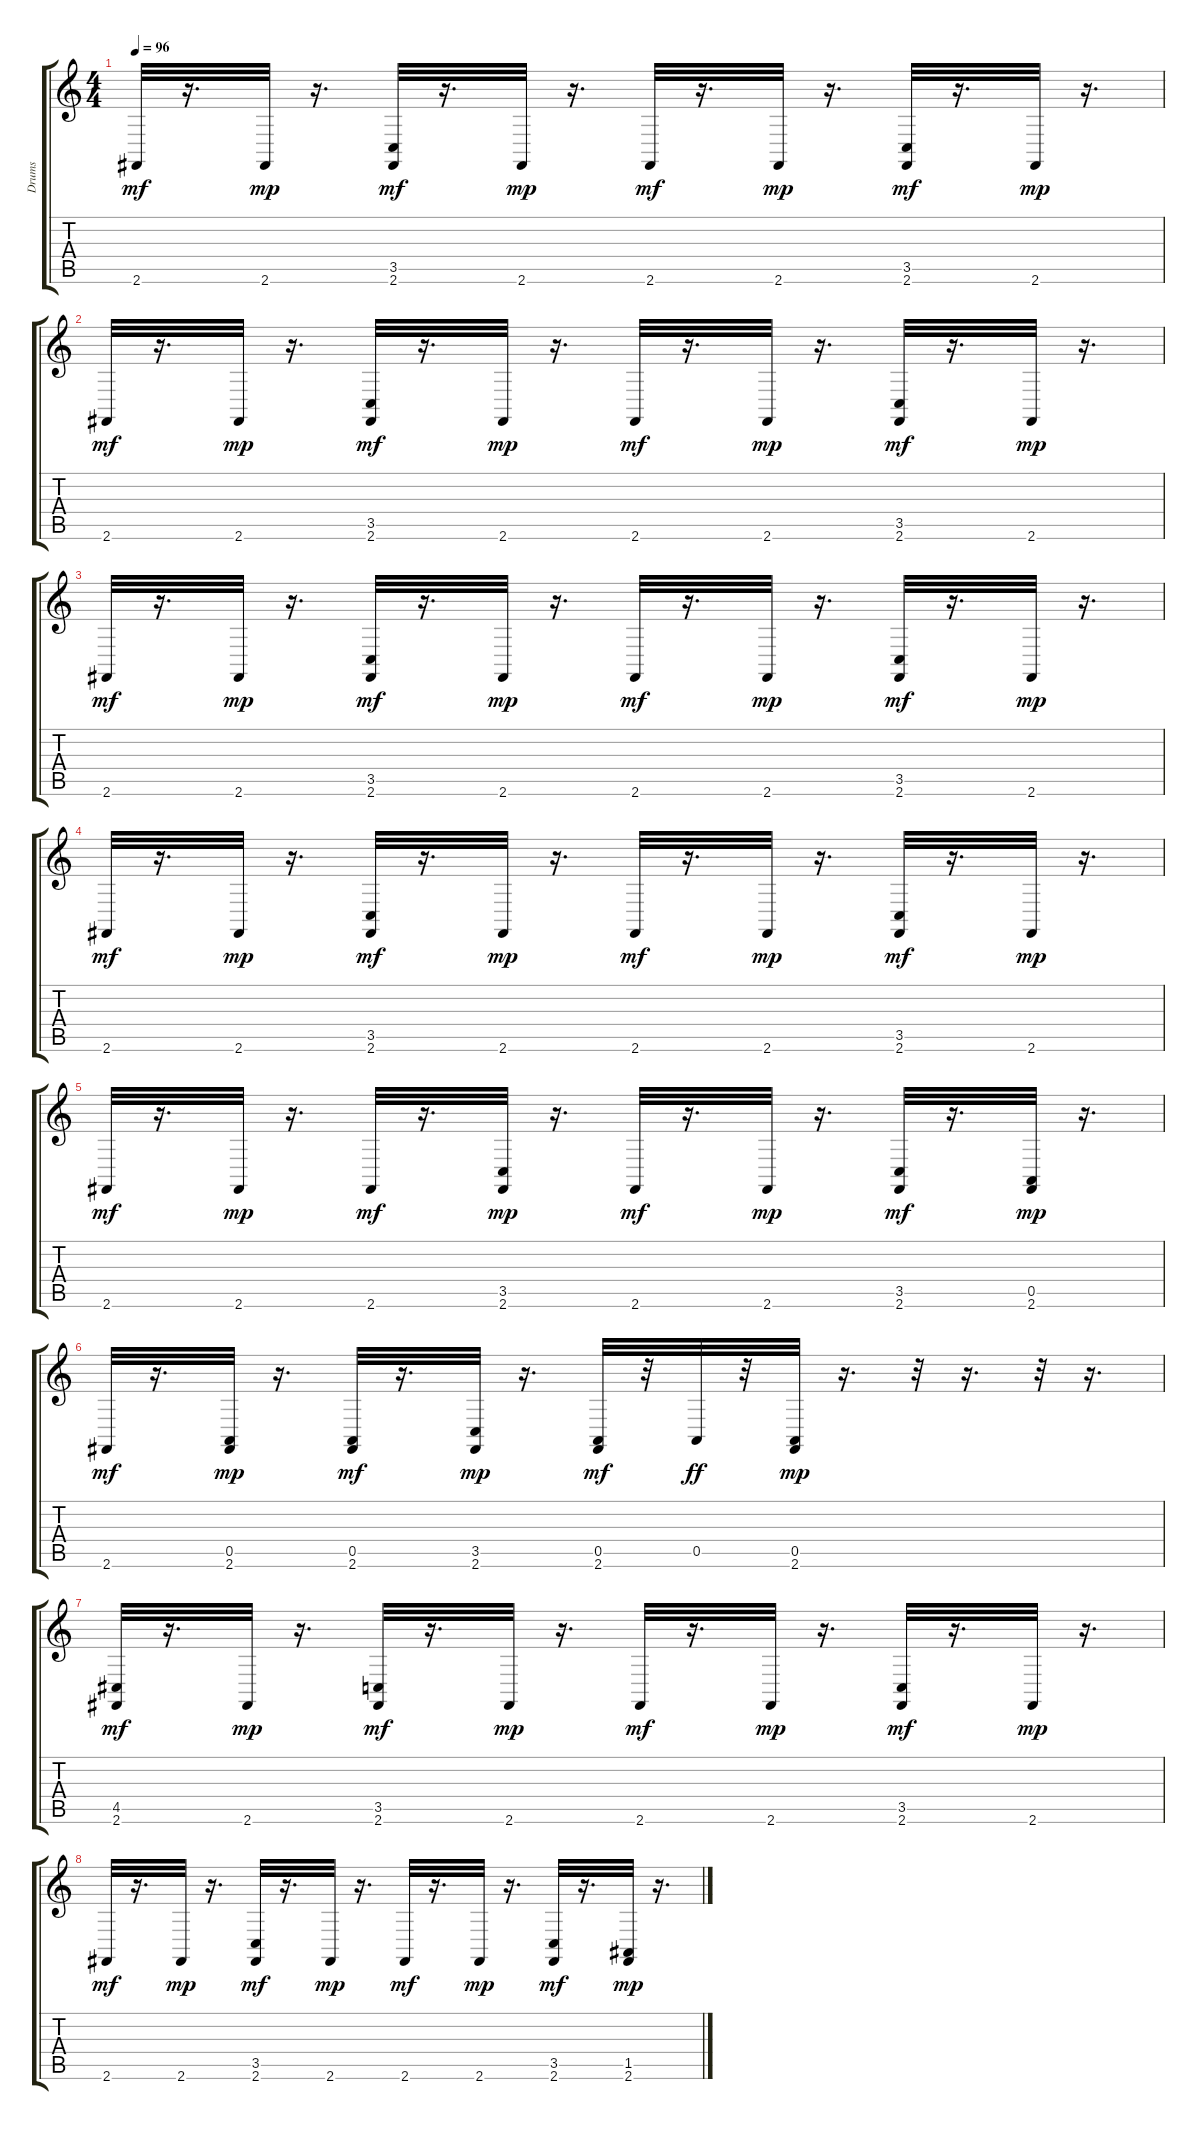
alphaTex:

\track ("Drums" "Drums") {instrument synthdrum}
\staff {score tabs}
\tuning (E4 B3 G3 D3 A2 E2) {hide}
\ts (4 4)
\tempo 96
\clef g2
\ks c
2.6.32{dy mf} r.16{d} 2.6.32{dy mp} r.16{d} (3.5 2.6).32{dy mf} r.16{d} 2.6.32{dy mp} r.16{d} 2.6.32{dy mf} r.16{d} 2.6.32{dy mp} r.16{d} (3.5 2.6).32{dy mf} r.16{d} 2.6.32{dy mp} r.16{d} |
2.6.32{dy mf} r.16{d} 2.6.32{dy mp} r.16{d} (3.5 2.6).32{dy mf} r.16{d} 2.6.32{dy mp} r.16{d} 2.6.32{dy mf} r.16{d} 2.6.32{dy mp} r.16{d} (3.5 2.6).32{dy mf} r.16{d} 2.6.32{dy mp} r.16{d} |
2.6.32{dy mf} r.16{d} 2.6.32{dy mp} r.16{d} (3.5 2.6).32{dy mf} r.16{d} 2.6.32{dy mp} r.16{d} 2.6.32{dy mf} r.16{d} 2.6.32{dy mp} r.16{d} (3.5 2.6).32{dy mf} r.16{d} 2.6.32{dy mp} r.16{d} |
2.6.32{dy mf} r.16{d} 2.6.32{dy mp} r.16{d} (3.5 2.6).32{dy mf} r.16{d} 2.6.32{dy mp} r.16{d} 2.6.32{dy mf} r.16{d} 2.6.32{dy mp} r.16{d} (3.5 2.6).32{dy mf} r.16{d} 2.6.32{dy mp} r.16{d} |
2.6.32{dy mf} r.16{d} 2.6.32{dy mp} r.16{d} 2.6.32{dy mf} r.16{d} (3.5 2.6).32{dy mp} r.16{d} 2.6.32{dy mf} r.16{d} 2.6.32{dy mp} r.16{d} (3.5 2.6).32{dy mf} r.16{d} (0.5 2.6).32{dy mp} r.16{d} |
2.6.32{dy mf} r.16{d} (0.5 2.6).32{dy mp} r.16{d} (0.5 2.6).32{dy mf} r.16{d} (3.5 2.6).32{dy mp} r.16{d} (0.5 2.6).32{dy mf} r.32 0.5.32{dy ff} r.32 (0.5 2.6).32{dy mp} r.16{d} r.32 r.16{d} r.32 r.16{d} |
(4.5 2.6).32{dy mf} r.16{d} 2.6.32{dy mp} r.16{d} (3.5 2.6).32{dy mf} r.16{d} 2.6.32{dy mp} r.16{d} 2.6.32{dy mf} r.16{d} 2.6.32{dy mp} r.16{d} (3.5 2.6).32{dy mf} r.16{d} 2.6.32{dy mp} r.16{d} |
2.6.32{dy mf} r.16{d} 2.6.32{dy mp} r.16{d} (3.5 2.6).32{dy mf} r.16{d} 2.6.32{dy mp} r.16{d} 2.6.32{dy mf} r.16{d} 2.6.32{dy mp} r.16{d} (3.5 2.6).32{dy mf} r.16{d} (1.5 2.6).32{dy mp} r.16{d}
